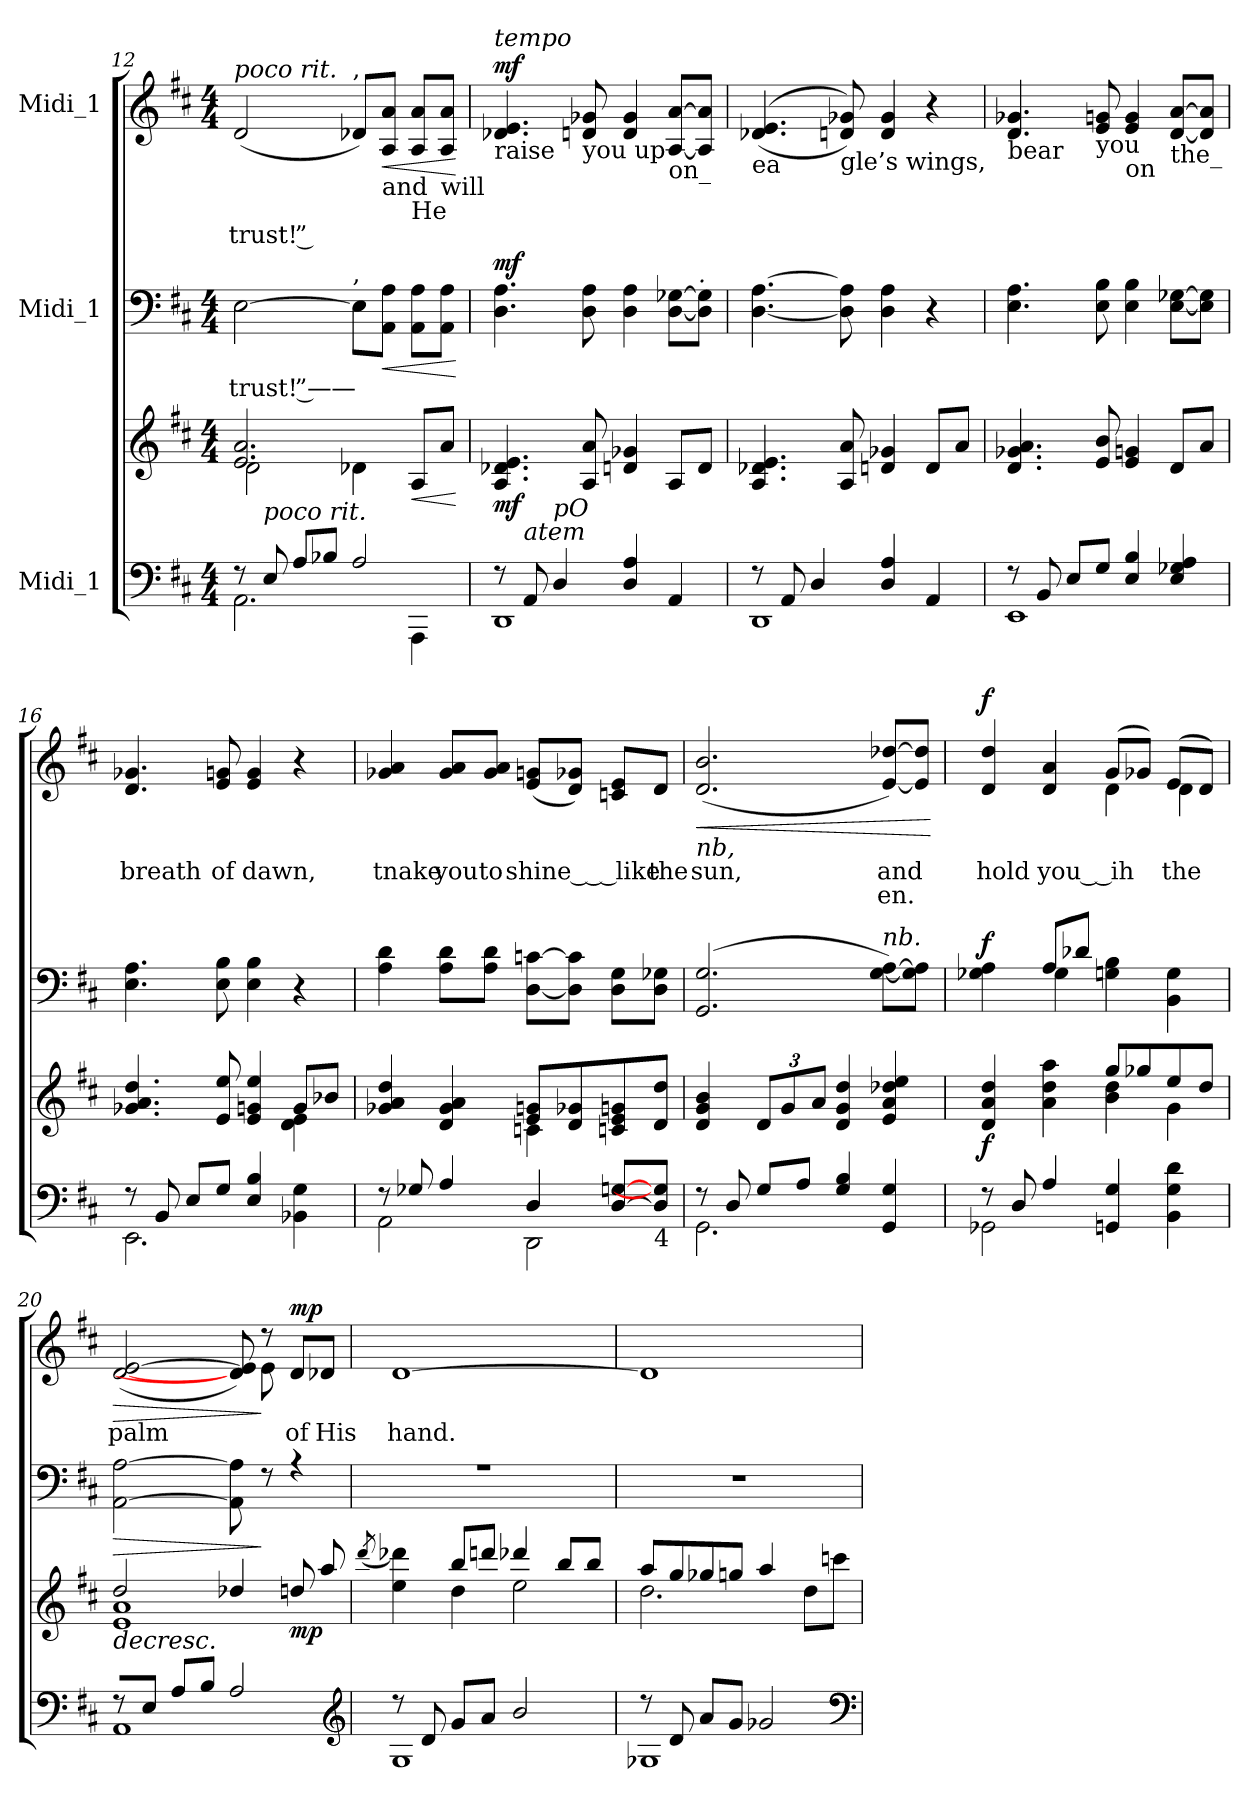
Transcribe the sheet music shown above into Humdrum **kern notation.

**kern	**kern	**dynam	**kern	**text	**dynam	**kern	**text	**text	**dynam
*part3	*part3	*part3	*part2	*part2	*part2	*part1	*part1	*part1	*part1
*staff4	*staff3	*staff3/4	*staff2	*staff2	*staff2	*staff1	*staff1	*staff1	*staff1
*I"Midi_1	*	*	*I"Midi_1	*	*	*I"Midi_1	*	*	*
*clefF4	*clefG2	*	*clefF4	*	*	*clefG2	*	*	*
*ITrd2c3	*ITrd2c3	*	*ITrd2c3	*	*	*ITrd2c3	*	*	*
*k[f#c#g#d#a#]	*k[f#c#g#d#a#]	*	*k[f#c#g#d#a#]	*	*	*k[f#c#g#d#a#]	*	*	*
*B:	*B:	*	*B:	*	*	*B:	*	*	*
*M4/4	*M4/4	*	*M4/4	*	*	*M4/4	*	*	*
=12	=12	=12	=12	=12	=12	=12	=12	=12	=12
*^	*^	*	*	*	*	*	*	*	*
!	!	!	!	!	!	!	!	!LO:TX:a:i:t=poco rit.	!	!	!
!	!	!	!	!	!	!LO:LY:b	!	!	!LO:LY:b	!	!
8r	2.FF#\	2.c#/ 2.f#/	2B\	.	[2C#	trust! ”——	.	(<2B	trust! ”	.	.
!LO:TX:a:i:t=poco rit.	!	!	!	!	!	!	!	!	!	!	!
8C#/	.	.	.	.	.	.	.	.	.	.	.
8F#/L	.	.	.	.	.	.	.	.	.	.	.
8Gn/J	.	.	.	.	.	.	.	.	.	.	.
!	!	!	!	!	!	!	!	!LO:TX:a:t=,	!	!	!
!	!	!	!	!	!LO:TX:a:t=,	!	!	!	!	!	!
2F#/	.	.	4B-\	.	8C#L]	.	.	8B-L)	.	.	.
!	!	!	!	!	!	!	!	!LO:TX:b:t=and	!	!	!
!	!	!	!	!	!	!	!LO:HP:b	!	!	!	!LO:HP:b
.	.	.	.	.	8FF# 8F#J	.	<	8F# 8f#J	.	.	<
!	!	!	!	!	!	!	!	!LO:TX:b:t=He	!	!	!
!	!	!	!	!LO:HP:b	!	!	!	!	!	!	!
.	4FFF#\	8F#/L	4ryy	<	8FF# 8F#L	.	.	8F# 8f#L	.	.	.
!	!	!	!	!	!	!	!	!LO:TX:b:t=will	!	!	!
.	.	8f#/J	.	.	8FF# 8F#J	.	.	8F# 8f#J	.	.	.
*v	*v	*	*	*	*	*	*	*	*	*	*
*	*v	*v	*	*	*	*	*	*	*	*
.	.	[	.	.	[	.	.	.	[
!!LO:LB:g=z
=13	=13	=13	=13	=13	=13	=13	=13	=13	=13
*^	*	*	*	*	*	*	*	*	*
!	!	!	!	!	!	!	!LO:TX:b:t=raise	!	!	!
!	!	!	!	!	!	!	!LO:TX:a:i:t=tempo	!	!	!
!	!	!	!LO:DY:b	!	!	!LO:DY:a	!	!	!	!LO:DY:a
8r	1BBB\	4.F# 4.B- 4.c#	mf	4.BB 4.F#	.	mf	4.B- 4.c#	.	.	mf
!LO:TX:a:i:t=atem	!	!	!	!	!	!	!	!	!	!
8FF#/	.	.	.	.	.	.	.	.	.	.
!LO:TX:a:i:t=pO	!	!	!	!	!	!	!	!	!	!
4BB/	.	.	.	.	.	.	.	.	.	.
!	!	!	!	!	!	!	!LO:TX:b:t=you up	!	!	!
.	.	8F# 8f#	.	8BB 8F#	.	.	8B 8e-	.	.	.
4BB/ 4F#/	.	4B 4e-	.	4BB 4F#	.	.	4B 4e-	.	.	.
!	!	!	!	!	!	!	!LO:TX:b:t=on_	!	!	!
4FF#/	.	8F#L	.	[8BB [8E-L	.	.	[8F# [8f#L	.	.	.
!	!	!	!	!LO:TX:a:i:t=.	!	!	!	!	!	!
.	.	8BJ	.	8BB] 8E-]J	.	.	8F#] 8f#]J	.	.	.
=14	=14	=14	=14	=14	=14	=14	=14	=14	=14	=14
!	!	!	!	!	!	!	!LO:TX:b:t=ea	!	!	!
8r	1BBB\	4.F# 4.B- 4.c#	.	[4.BB [4.F#	.	.	(<(>4.B- 4.c#	.	.	.
8FF#/	.	.	.	.	.	.	.	.	.	.
4BB/	.	.	.	.	.	.	.	.	.	.
!	!	!	!	!	!	!	!LO:TX:b:t=gle’s wings,	!	!	!
.	.	8F# 8f#	.	8BB] 8F#]	.	.	8B 8e-))	.	.	.
4BB/ 4F#/	.	4B 4e-	.	4BB 4F#	.	.	4B 4e-	.	.	.
4FF#/	.	8BL	.	4r	.	.	4r	.	.	.
.	.	8f#J	.	.	.	.	.	.	.	.
=15	=15	=15	=15	=15	=15	=15	=15	=15	=15	=15
!	!	!	!	!	!	!	!LO:TX:b:t=bear	!	!	!
8r	1CC#\	4.B 4.e- 4.f#	.	4.C# 4.F#	.	.	4.B 4.e-	.	.	.
8GG#/	.	.	.	.	.	.	.	.	.	.
8C#/L	.	.	.	.	.	.	.	.	.	.
!	!	!	!	!	!	!	!LO:TX:b:t=you	!	!	!
8E/J	.	8c# 8g#	.	8C# 8G#	.	.	8c# 8e	.	.	.
!	!	!	!	!	!	!	!LO:TX:b:t=on	!	!	!
4C#/ 4G#/	.	4c# 4e	.	4C# 4G#	.	.	4c# 4e	.	.	.
!	!	!	!	!	!	!	!LO:TX:b:t=the_	!	!	!
4C#/ 4E-/ 4F#/	.	8BL	.	[8C# [8E-L	.	.	[8B [8f#L	.	.	.
.	.	8f#J	.	8C#] 8E-]J	.	.	8B] 8f#]J	.	.	.
!!LO:LB:g=z
=16	=16	=16	=16	=16	=16	=16	=16	=16	=16	=16
*	*	*^	*	*	*	*	*	*	*	*
!	!	!	!	!	!	!	!	!	!LO:LY:b	!	!
8r	2.CC#\	4.e-/ 4.f#/ 4.b/	2ryy	.	4.C# 4.F#	.	.	4.B 4.e-	breath	.	.
8GG#/	.	.	.	.	.	.	.	.	.	.	.
8C#/L	.	.	.	.	.	.	.	.	.	.	.
!	!	!	!	!	!	!	!	!	!LO:LY:b	!	!
8E/J	.	8c#/ 8cc#/	.	.	8C# 8G#	.	.	8c# 8e	of	.	.
!	!	!	!	!	!	!	!	!	!LO:LY:b	!	!
4C#/ 4G#/	.	4c#/ 4e/ 4cc#/	4ryy	.	4C# 4G#	.	.	4c# 4e	dawn,	.	.
4GGn\ 4E\	4ryy	8e/L	4B\ 4c#\	.	4r	.	.	4r	.	.	.
.	.	8gn/J	.	.	.	.	.	.	.	.	.
=17	=17	=17	=17	=17	=17	=17	=17	=17	=17	=17	=17
!	!	!	!	!	!	!	!	!	!LO:LY:b	!	!
8r	2FF#\	4e-/ 4f#/ 4b/	2ryy	.	4F# 4B	.	.	4e- 4f#	tnake	.	.
8E-/	.	.	.	.	.	.	.	.	.	.	.
!	!	!	!	!	!	!	!	!	!LO:LY:b	!	!
4F#/	.	4B/ 4e-/ 4f#/	.	.	8F# 8BL	.	.	8e- 8f#L	you	.	.
!	!	!	!	!	!	!	!	!	!LO:LY:b	!	!
.	.	.	.	.	8F# 8BJ	.	.	8e- 8f#J	to	.	.
!	!	!	!	!	!	!	!	!	!LO:LY:b	!	!
4BB/	2BBB\	8c#/ 8e/L	4An\	.	[8BB [8AnL	.	.	(<8c# 8eL	shine___like	.	.
.	.	8B/ 8e-/	.	.	8BB] 8A]J	.	.	8B 8e-J)	.	.	.
[8BB/ [8E/L	.	8An/ 8c#/ 8e/	4ryy	.	8BB 8EL	.	.	8An 8c#L	.	.	.
!LO:TX:b:t=4	!	!	!	!	!	!	!	!	!	!	!
!	!	!	!	!	!	!	!	!	!LO:LY:b	!	!
8BB/] 8E-/]J	.	8B/ 8b/J	.	.	8BB 8E-J	.	.	8BJ	the	.	.
=18	=18	=18	=18	=18	=18	=18	=18	=18	=18	=18	=18
!	!	!	!	!	!	!	!	!LO:TX:b:i:t=nb,	!	!	!
!	!	!	!	!	!	!	!	!	!LO:LY:b	!	!LO:HP:b
8r	2.EE\	4B/ 4e/ 4g#/	1ryy	.	(>2.EE 2.E	.	.	(<2.B 2.g#	sun,	.	<
8BB/	.	.	.	.	.	.	.	.	.	.	.
8E/L	.	12B/L	.	.	.	.	.	.	.	.	.
.	.	12e/	.	.	.	.	.	.	.	.	.
8F#/J	.	.	.	.	.	.	.	.	.	.	.
.	.	12f#/J	.	.	.	.	.	.	.	.	.
4E/ 4G#/	.	4B/ 4e/ 4b/	.	.	.	.	.	.	.	.	.
!	!	!	!	!	!LO:TX:a:i:t=nb.	!	!	!	!	!	!
!	!	!	!	!	!	!	!	!	!LO:LY:b	!LO:LY:b	!
4EE/ 4E/	4ryy	4c#/ 4f#/ 4b-/ 4cc#/	.	.	[8E [8F#L)	.	.	[8c# [8b-L)	and	en.	.
.	.	.	.	.	8E] 8F#]J	.	.	8c#] 8b-]J	.	.	.
*v	*v	*	*	*	*	*	*	*	*	*	*
*	*v	*v	*	*	*	*	*	*	*	*
.	.	.	.	.	.	.	.	.	[
!!LO:LB:g=z
=19	=19	=19	=19	=19	=19	=19	=19	=19	=19
*^	*^	*	*^	*	*	*	*	*	*
!	!	!	!	!LO:DY:b	!	!	!	!LO:DY:a	!	!LO:LY:b	!	!LO:DY:a
*	*	*	*	*	*	*	*	*	*^	*	*	*
8r	2EE-\	4B/ 4f#/ 4b/	2ryy	f	4E-\ 4F#\	4ryy	.	f	4B/ 4b/	2ryy	hold	.	f
8BB/	.	.	.	.	.	.	.	.	.	.	.	.	.
!	!	!	!	!	!	!	!	!	!	!	!LO:LY:b	!	!
4F#/	.	4f#\ 4b\ 4ff#\	.	.	(>8F#/L	4E-\	.	.	4B/ 4f#/	.	you__ih	.	.
.	.	.	.	.	8B-/J)	.	.	.	.	.	.	.	.
4EE/ 4E/	2ryy	8ee/L	4g#\ 4b\	.	4E\ 4G#\	2ryy	.	.	(>8e/L	4B\	.	.	.
.	.	8ee-/	.	.	.	.	.	.	8e-/J)	.	.	.	.
!	!	!	!	!	!	!	!	!	!	!	!LO:LY:b	!	!
4GG#\ 4E\ 4B\	.	8cc#/	4e\	.	4GG#\ 4E\	.	.	.	(8c#/L	4B\	the	.	.
.	.	8b/J	.	.	.	.	.	.	8B/J)	.	.	.	.
=20	=20	=20	=20	=20	=20	=20	=20	=20	=20	=20	=20	=20	=20
!	!	!	!	!LO:HP:b	!	!	!	!LO:HP:b	!	!	!LO:LY:b	!	!LO:HP:b
8r	1FF#\	2b/	1c#\ 1f#\	>	[2FF#\ [2F#\	1ryy	.	>	(<[2B/ [2c#/	2ryy	palm	.	>
8C#/J	.	.	.	.	.	.	.	.	.	.	.	.	.
8F#/L	.	.	.	.	.	.	.	.	.	.	.	.	.
8G#/J	.	.	.	.	.	.	.	.	.	.	.	.	.
2F#/	.	4b-/	.	.	8FF#\] 8F#\]	.	.	.	8B-/] 8c#/])	8ryy	.	.	.
.	.	.	.	.	8r	.	.	]	8r	8c#\	.	.	]
!	!	!	!	!LO:DY:b	!	!	!	!	!	!	!LO:LY:b	!	!LO:DY:a
.	.	8b/L	.	mp	4r	.	.	.	8B/L	4ryy	of	.	mp
!	!	!	!	!	!	!	!	!	!	!	!LO:LY:b	!	!
.	.	8ff#/	.	.	.	.	.	.	8B-/J	.	His	.	.
*clefG2	*	*	*	*	*	*	*	*	*	*	*	*	*
=21	=21	=21	=21	=21	=21	=21	=21	=21	=21	=21	=21	=21	=21
.	.	(>8qbb/	.	.	.	.	.	.	.	.	.	.	.
!	!	!	!	!	!	!	!	!	!	!	!LO:LY:b	!	!
8r	1E\	4cc#\ 4bb-\)	4ryy	.	1r	1ryy	.	.	[1B/	1ryy	hand.	.	.
8B/	.	.	.	.	.	.	.	.	.	.	.	.	.
8e/L	.	8gg#/L	4b\	.	.	.	.	.	.	.	.	.	.
8f#/J	.	8bb/J	.	.	.	.	.	.	.	.	.	.	.
2g#/	.	4bb-/	2cc#\	]	.	.	.	.	.	.	.	.	.
.	.	8gg#/L	.	.	.	.	.	.	.	.	.	.	.
.	.	8gg#/J	.	.	.	.	.	.	.	.	.	.	.
*	*	*	*	*	*v	*v	*	*	*	*	*	*	*
*	*	*	*	*	*	*	*	*v	*v	*	*	*
!!LO:LB:g=z
=22	=22	=22	=22	=22	=22	=22	=22	=22	=22	=22	=22
8r	1E-\	8ff#/L	2.b\	.	1r	.	.	1B]	.	.	.
8B/	.	8ee/	.	.	.	.	.	.	.	.	.
8f#/L	.	8ee-/	.	.	.	.	.	.	.	.	.
8e/J	.	8ee/J	.	.	.	.	.	.	.	.	.
2e-/	.	4ff#/	.	.	.	.	.	.	.	.	.
.	.	8b\L	4ryy	.	.	.	.	.	.	.	.
.	.	8aan\J	.	.	.	.	.	.	.	.	.
*v	*v	*	*	*	*	*	*	*	*	*	*
*	*v	*v	*	*	*	*	*	*	*	*
*clefF4	*	*	*	*	*	*	*	*	*
=	=	=	=	=	=	=	=	=	=
*-	*-	*-	*-	*-	*-	*-	*-	*-	*-
